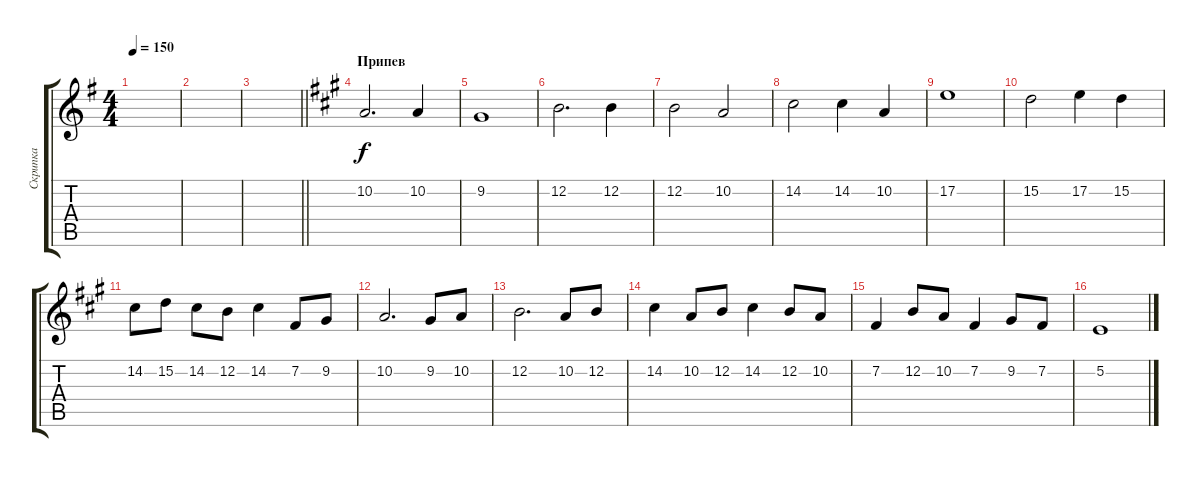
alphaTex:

\track ("Скрипка" "Скрипка") {instrument stringensemble1}
\staff {score tabs}
\tuning (E4 B3 G3 D3 A2 E2) {hide}
\ts (4 4)
\tempo 150
\clef g2
\ks eminor
|
|
\barLineRight lightlight
|
\section ("" "Припев")
\ks f#minor
10.2.2{d} 10.2.4 |
9.2.1 |
12.2.2{d} 12.2.4 |
12.2.2 10.2.2 |
14.2.2 14.2.4 10.2.4 |
17.2.1 |
15.2.2 17.2.4 15.2.4 |
14.2.8 15.2.8 14.2.8 12.2.8 14.2.4 7.2.8 9.2.8 |
10.2.2{d} 9.2.8 10.2.8 |
12.2.2{d} 10.2.8 12.2.8 |
14.2.4 10.2.8 12.2.8 14.2.4 12.2.8 10.2.8 |
7.2.4 12.2.8 10.2.8 7.2.4 9.2.8 7.2.8 |
5.2.1
